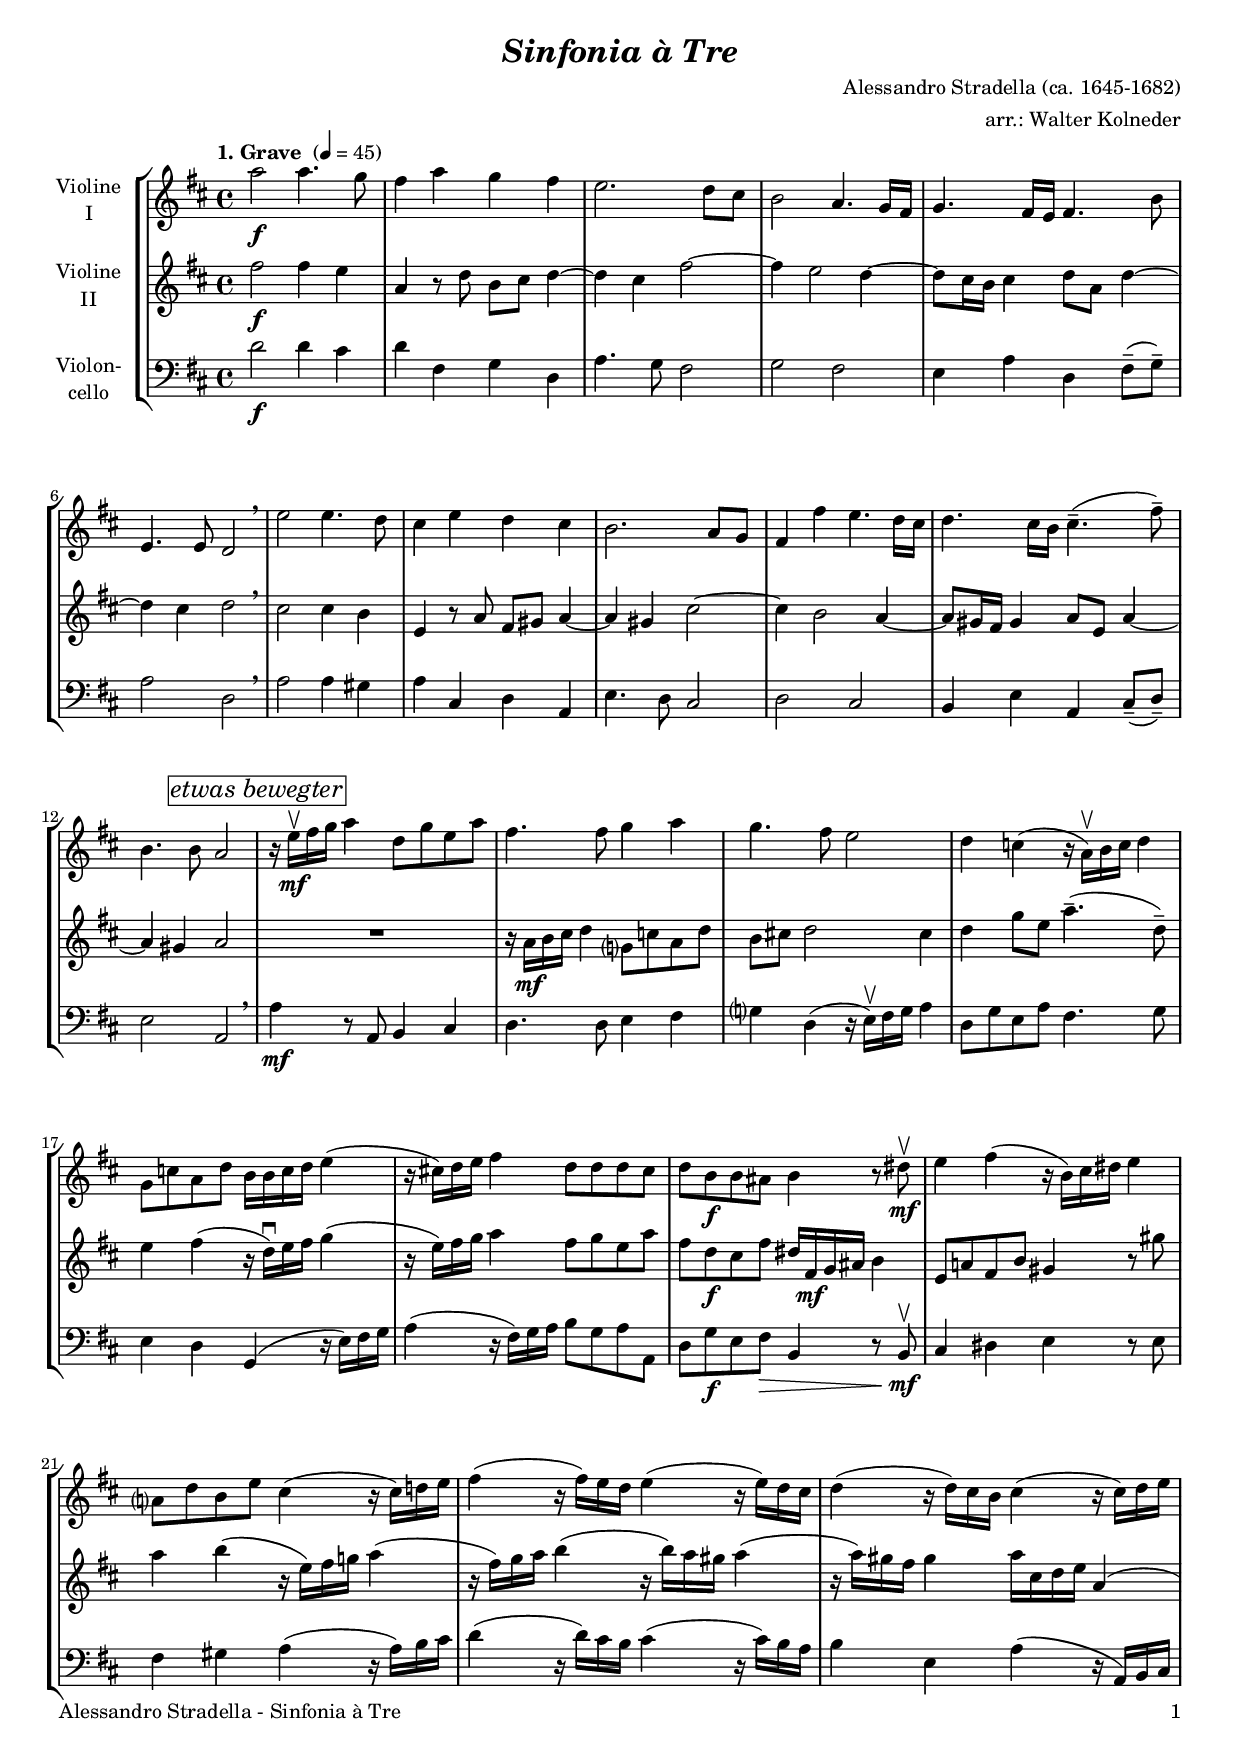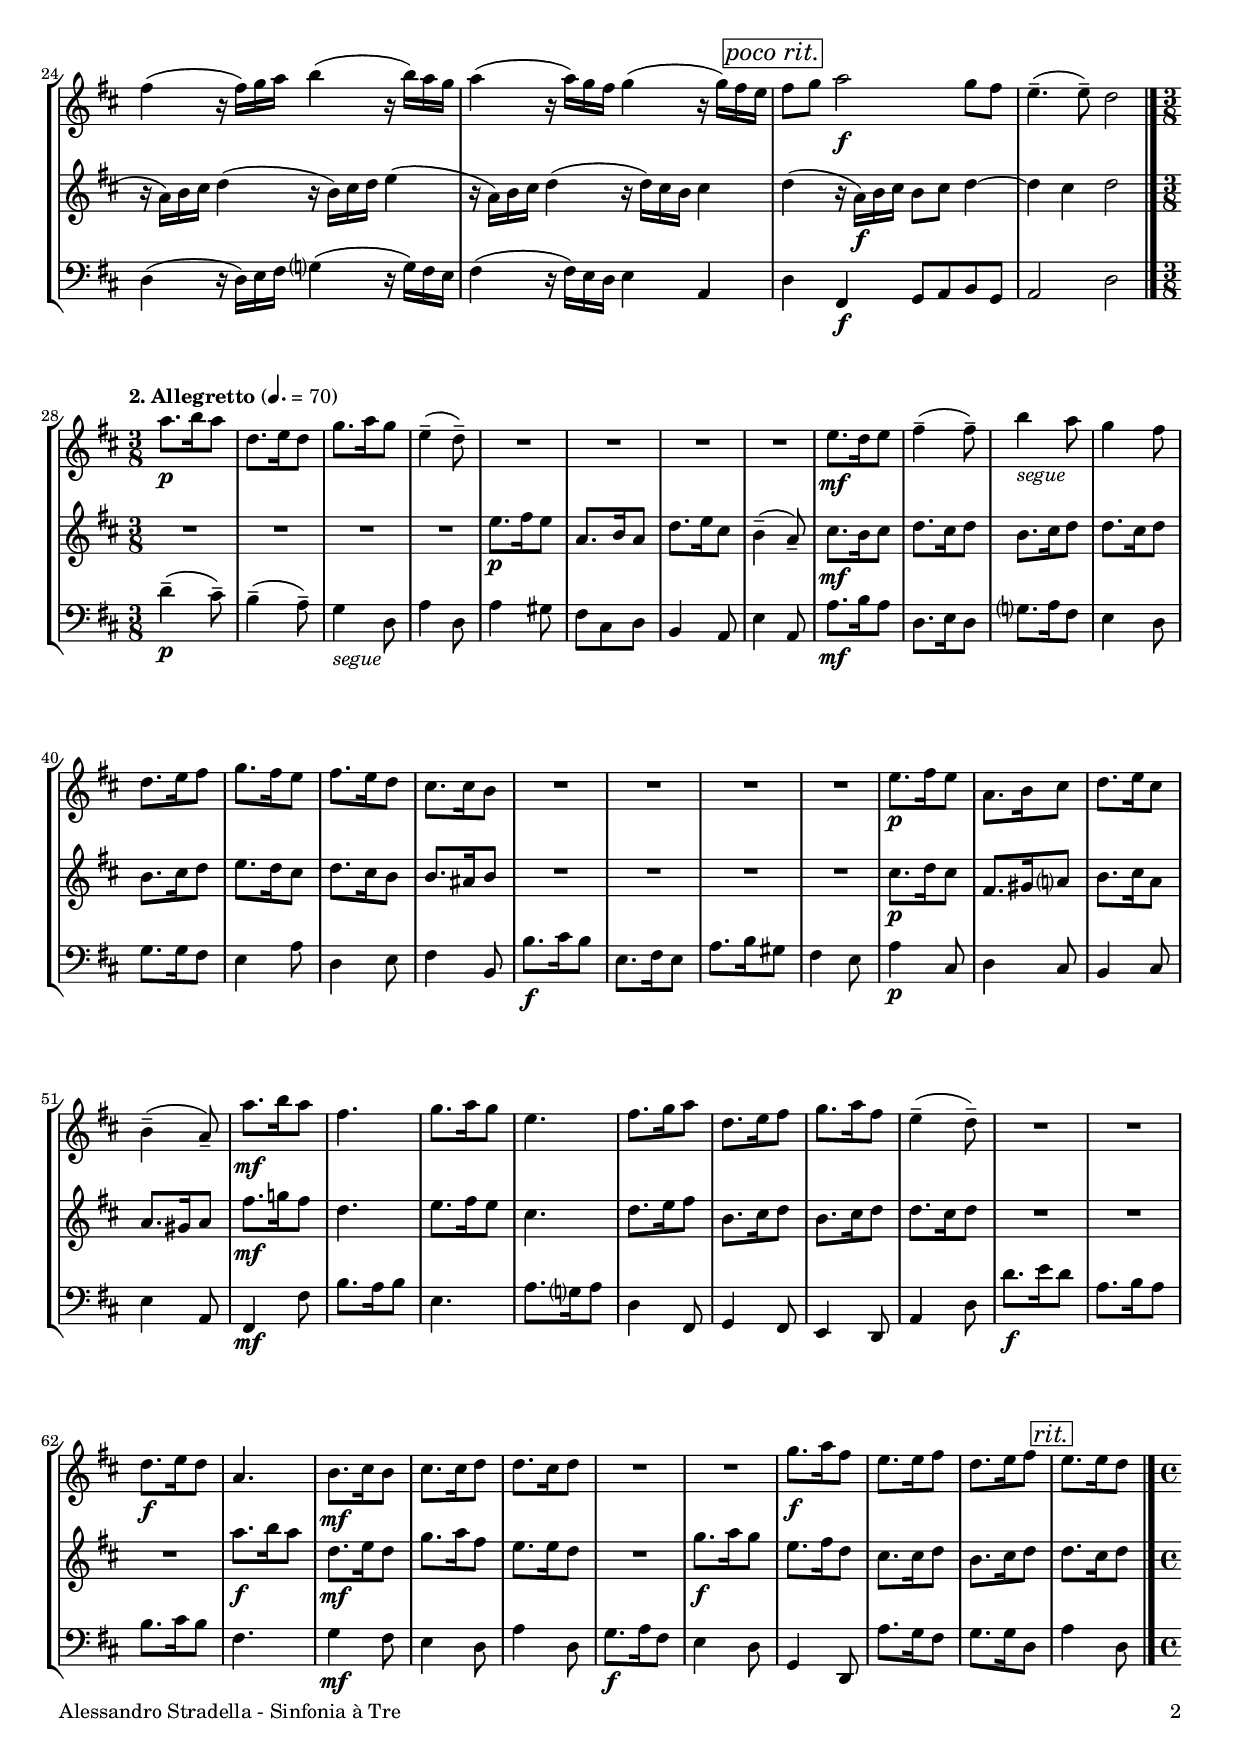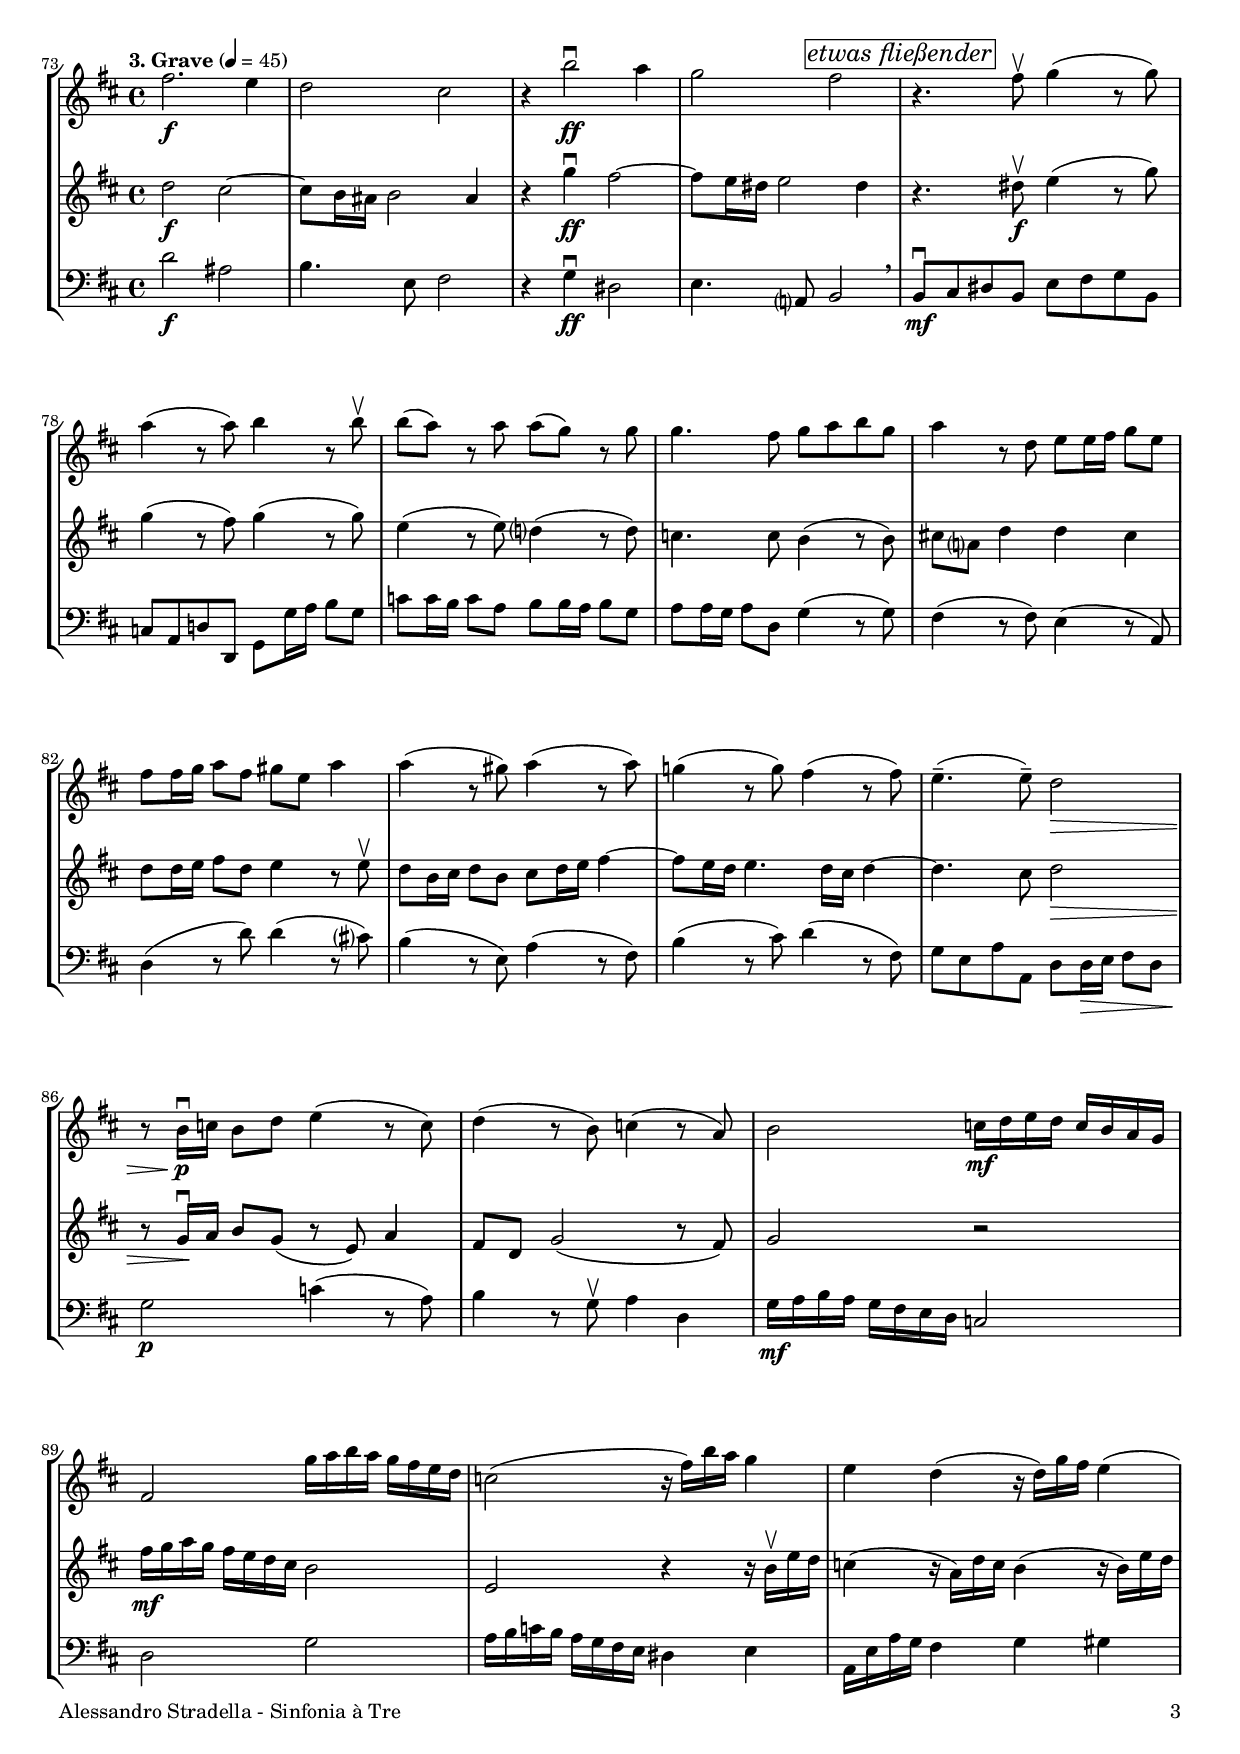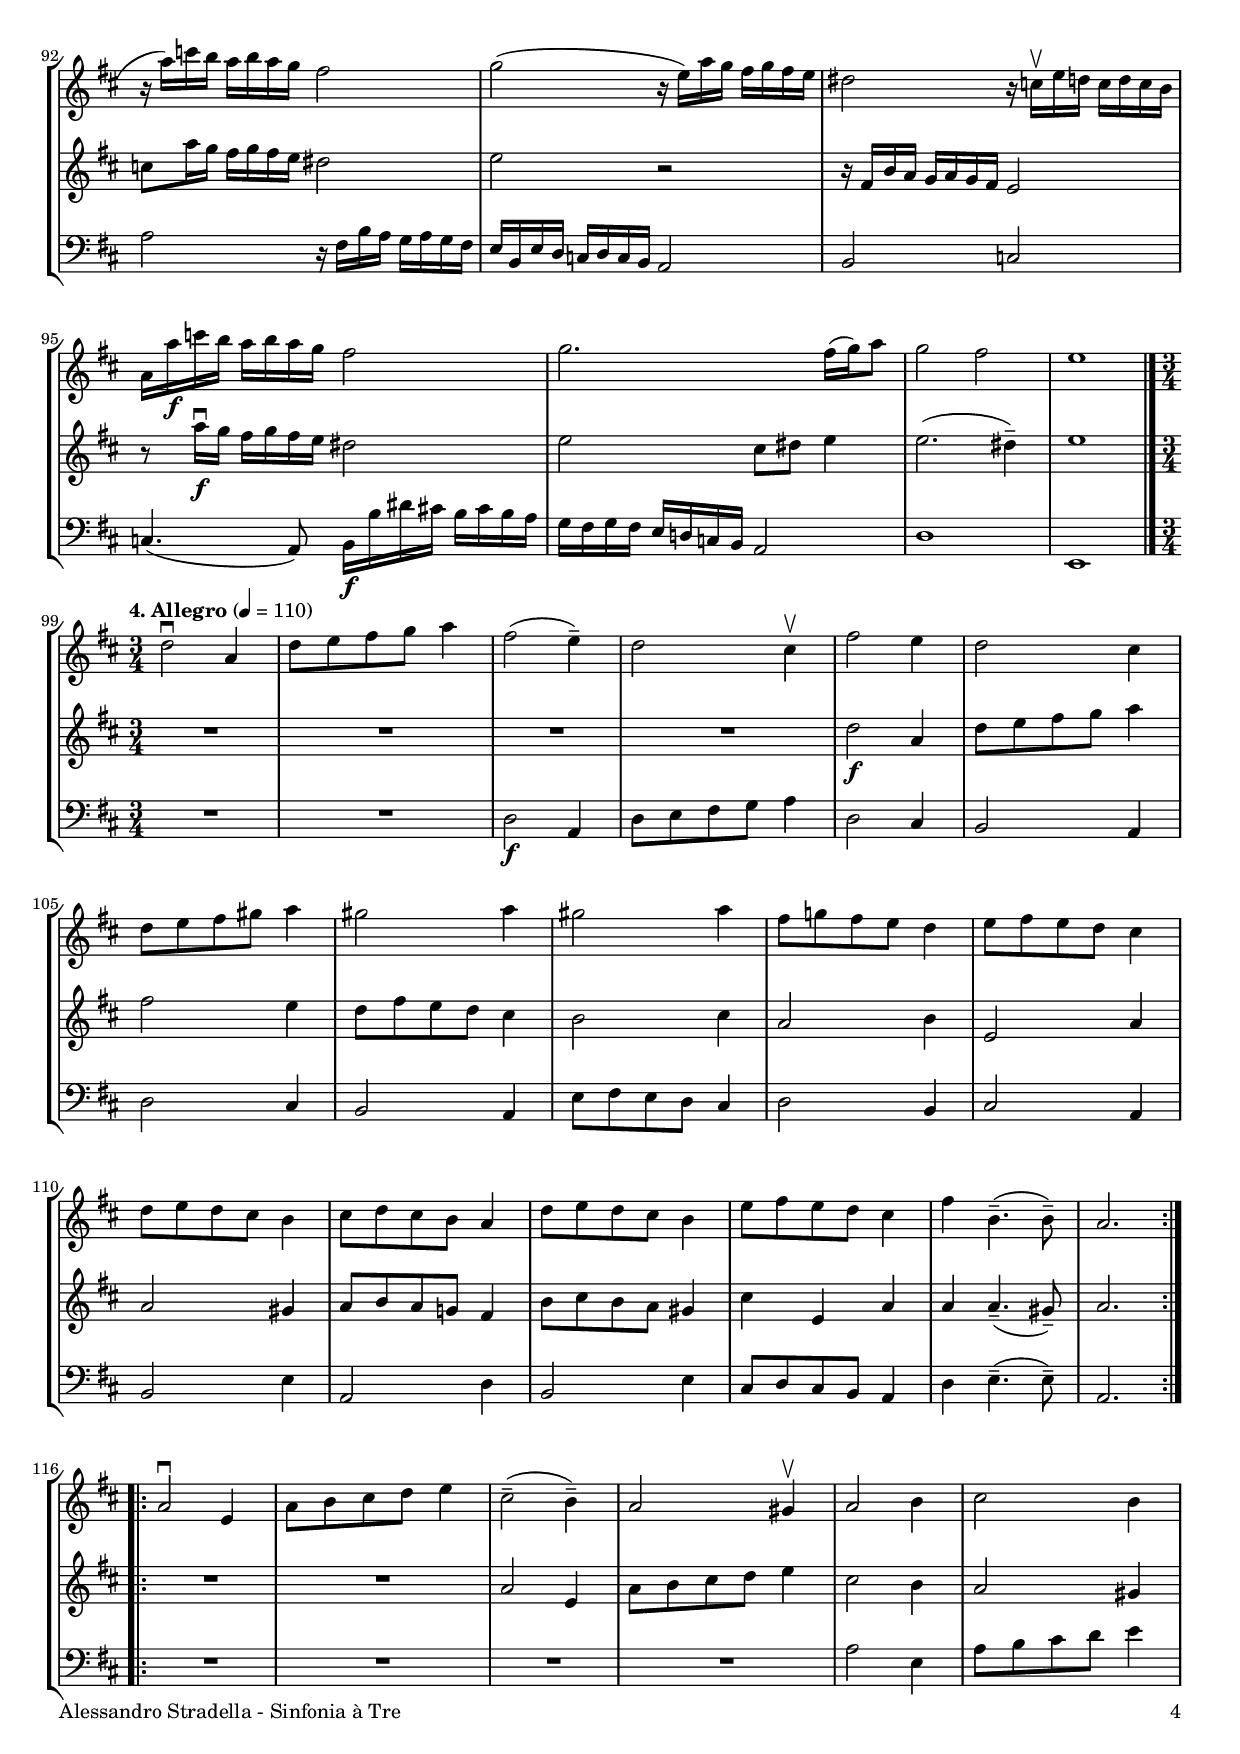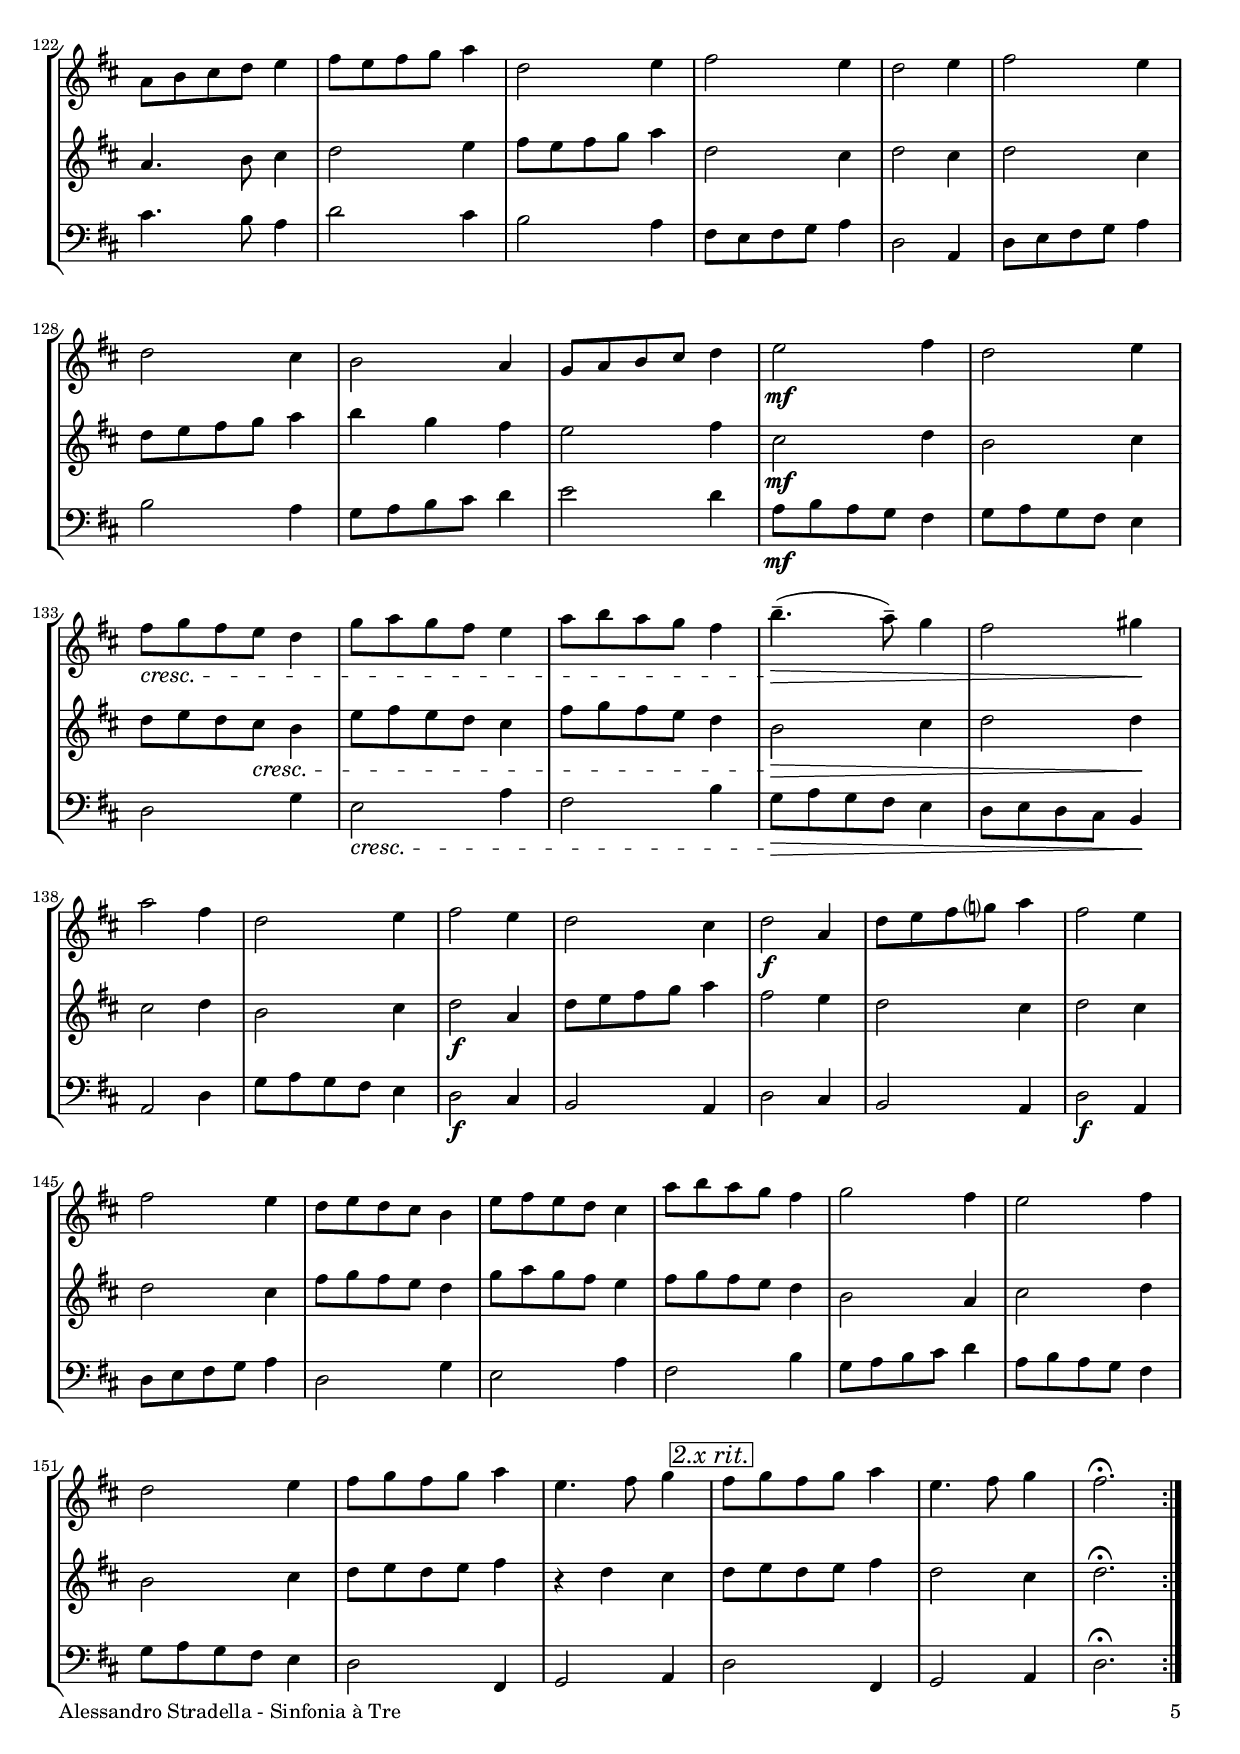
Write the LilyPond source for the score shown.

\version "2.20.2"
\include "deutsch.ly"

#(set-global-staff-size 17.5)

\header {
  title     = \markup \bold \italic "Sinfonia à Tre"
  composer  = "Alessandro Stradella (ca. 1645-1682)"
  arranger  = "arr.: Walter Kolneder"
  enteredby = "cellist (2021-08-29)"
%  piece     = ""
}

voiceconsts = {
 \key d \major
 \time 4/4
% \clef "bass"
 \clef "treble"
% \numericTimeSignature
 \compressEmptyMeasures
  % Set default beaming for all staves
%  \set Timing.beamExceptions = #'()
%  \set Timing.baseMoment     = #(ly:make-moment 1 4)
%  \set Timing.beatStructure  = #'(1 1 1) 
}

minstr = "harpsichord"
mihi = "clarinet"
%minstr = "accordion"
milo = "bassoon"

etbew = \mark \markup \box \italic "etwas bewegter"
etfli = \mark \markup \box \italic "etwas fließender"
segu  = \markup \italic "segue"
porit = \mark \markup \box \italic "poco rit."
rit   = \mark \markup \box \italic "rit."
trit  = \mark \markup \box \italic "2.x rit."

mivl = "violin"
miba = "cello"

introa = {            \tempo "1. Grave "      4=45 }
introb = { \break     \tempo "2. Allegretto" 4.=70  \time 3/8 }
introc = { \pageBreak \tempo "3. Grave"       4=45  \time 4/4 }
introd = { \break     \tempo "4. Allegro"     4=110 \time 3/4 }

va = \relative c''' {
  \voiceconsts

  \introa
  a2\f a4. g8
  fis4 a g fis
  e2. d8 cis
  h2 a4. g16 fis
  g4. fis16 e fis4. h8
  e,4. e8 d2 \breathe
  e' e4. d8

  cis4 e d cis
  h2. a8 g
  fis4 fis' e4. d16 cis
  d4. cis16 h cis4.(-- fis8)--
  h,4. h8 a2 \etbew
  r16 e'\upbow\mf fis g a4 d,8 g e a

  fis4. fis8 g4 a
  g4. fis8 e2
  d4 c( r16 a)\upbow h c d4
  g,8 c a d h16 h c d e4(
  r16 cis!) d e fis4 d8 d d cis

  d h\f h ais h4 r8 dis\upbow\mf
  e4 fis( r16 h,) cis dis e4
  a,?8 d h e cis4( r16 cis) d! e
  fis4( r16 fis) e d e4( r16 e) d cis

  d4( r16 d) cis h cis4( r16 cis) d e
  fis4( r16 fis) g a h4( r16 h) a g
  a4( r16 a) g fis g4( r16 g) fis e \porit
  fis8 g a2\f g8 fis
  e4.(-- e8)-- d2 \bar "|."

  \introb
  a'8.\p h16 a8
  d,8. e16 d8
  g8. a16 g8
  e4(-- d8)--
  R4.*4
  e8.\mf d16 e8
  fis4(-- fis8)--
  h4_\segu a8
  g4 fis8

  d8. e16 fis8
  g8. fis16 e8
  fis8. e16 d8
  cis8. cis16 h8
  R4.*4
  e8.\p fis16 e8
  a,8. h16 cis8
  d8. e16 cis8
  h4(-- a8)--

  a'8.\mf h16 a8
  fis4.
  g8. a16 g8
  e4.
  fis8. g16 a8
  d,8. e16 fis8
  g8. a16 fis8
  e4(-- d8)--
  R4.*2

  d8.\f e16 d8
  a4.
  h8.\mf cis16 h8
  cis8. cis16 d8
  d8. cis16 d8
  R4.*2
  g8.\f a16 fis8
  e8. e16 fis8
  d8. e16 fis8 \rit
  e8. e16 d8 \bar "|."

  \introc
  fis2.\f e4
  d2 cis
  r4 h'2\downbow\ff a4
  g2 fis \etfli
  r4. fis8\upbow g4( r8 g)
  a4( r8 a) h4 r8 h\upbow
  h( a) r a a( g) r g

  g4. fis8 g a h g
  a4 r8 d, e e16 fis g8 e
  fis fis16 g a8 fis gis e a4
  a( r8 gis) a4( r8 a)
  g!4( r8 g) fis4( r8 fis)

  e4.(-- e8)-- d2\>
  r8 h16\!\downbow\p c h8 d e4( r8 c)
  d4( r8 h) c4( r8 a)
  h2 c16\mf d e d c h a g

  fis2 g'16 a h a g fis e d
  c2( r16 fis) h a g4
  e d( r16 d) g fis e4(
  r16 a) c h a h a g fis2

  g( r16 e) a g fis g fis e
  dis2 r16 c\upbow e d! c d c h
  a a'\f c h a h a g fis2
  g2. fis16( g) a8
  g2 fis
  e1 \bar "|."

  \introd
  \repeat volta 2 {
    d2\downbow a4
    d8 e fis g a4
    fis2( e4)--
    d2 cis4\upbow
    fis2 e4
    d2 cis4
    d8 e fis gis a4
    gis2 a4
    gis2 a4

    fis8 g! fis e d4
    e8 fis e d cis4
    d8 e d cis h4
    cis8 d cis h a4
    d8 e d cis h4
    e8 fis e d cis4
    fis h,4.(-- h8)--
    a2.
  }
  \repeat volta 2 {
    a2\downbow e4
    a8 h cis d e4
    cis2(-- h4)--
    a2 gis4\upbow
    a2 h4
    cis2 h4
    a8 h cis d e4
    fis8 e fis g a4

    d,2 e4
    fis2 e4
    d2 e4
    fis2 e4
    d2 cis4
    h2 a4
    g8 a h cis d4
    e2\mf fis4

    d2 e4
    fis8\cresc g fis e d4
    g8 a g fis e4
    a8 h a g fis4
    h4.(--\> a8)-- g4
    fis2 gis4\!
    a2 fis4
    d2 e4

    fis2 e4
    d2 cis4
    d2\f a4
    d8 e fis g? a4
    fis2 e4
    fis2 e4
    d8 e d cis h4
    e8 fis e d cis4

    a'8 h a g fis4
    g2 fis4
    e2 fis4
    d2 e4
    fis8 g fis g a4
    e4. fis8 g4 \trit
    fis8 g fis g a4
    e4. fis8 g4
    fis2.\fermata
  }
}

vb = \relative c'' {
  \voiceconsts

  \introa
  fis2\f fis4 e
  a, r8 d h cis d4~
  d cis fis2~
  fis4 e2 d4~
  d8 cis16 h cis4 d8 a d4~
  d cis d2 \breathe
  cis cis4 h

  e, r8 a fis gis a4~
  a gis cis2~
  cis4 h2 a4~
  a8 gis16 fis gis4 a8 e a4~
  a gis a2 \etbew
  R1

  r16 a\mf h cis d4 g,?8 c a d
  h cis! d2 cis4
  d g8 e a4.(-- d,8)--
  e4 fis( r16 d)\downbow e fis g4(
  r16 e) fis g a4 fis8 g e a

  fis d\f cis fis dis16 fis,\mf g ais h4
  e,8 a! fis h gis4 r8 gis'
  a4 h( r16 e,) fis g! a4(
  r16 fis) g a h4( r16 h) a gis a4(

  r16 a) gis fis gis4 a16 cis, d e a,4(
  r16 a) h cis d4( r16 h) cis d e4(
  r16 a,) h cis d4( r16 d) cis h cis4 \porit
  d( r16 a)\f h cis h8 cis d4~
  d cis d2 \bar "|."

  \introb
  R4.*4
  e8.\p fis16 e8
  a,8. h16 a8
  d8. e16 cis8
  h4(-- a8)--
  cis8.\mf h16 cis8
  d8. cis16 d8
  h8. cis16 d8
  d8. cis16 d8

  h8. cis16 d8
  e8. d16 cis8
  d8. cis16 h8
  h8. ais16 h8
  R4.*4
  cis8.\p d16 cis8
  fis,8. gis16 a?8
  h8. cis16 a8
  a8. gis16 a8

  fis'8.\mf g!16 fis8
  d4.
  e8. fis16 e8
  cis4.
  d8. e16 fis8
  h,8. cis16 d8
  h8. cis16 d8
  d8. cis16 d8
  R4.*3

  a'8.\f h16 a8
  d,8.\mf e16 d8
  g8. a16 fis8
  e8. e16 d8
  R4.
  g8.\f a16 g8
  e8. fis16 d8
  cis8. cis16 d8
  h8. cis16 d8 \rit
  d8. cis16 d8 \bar "|."

  \introc
  d2\f cis~
  cis8 h16 ais h2 ais4
  r g'\downbow\ff fis2~
  fis8 e16 dis e2 dis4 \etfli
  r4. dis8\upbow\f e4( r8 g)
  g4( r8 fis) g4( r8 g)

  e4( r8 e) d?4( r8 d)
  c4. c8 h4( r8 h)
  cis! a? d4 d cis
  d8 d16 e fis8 d e4 r8 e\upbow
  d h16 cis d8 h cis d16 e fis4~

  fis8 e16 d e4. d16 cis d4~
  d4. cis8 d2\>
  r8 g,16\!\downbow a h8 g( r e) a4
  fis8 d g2( r8 fis)
  g2 r

  fis'16\mf g a g fis e d cis h2
  e, r4 r16 h'\upbow e d
  c4( r16 a) d c h4( r16 h) e d
  c8 a'16 g fis g fis e dis2

  e r
  r16 fis, h a g a g fis e2
  r8 a'16\downbow\f g fis g fis e dis2
  e cis8 dis e4
  e2.( dis4)--
  e1 \bar "|."

  \introd
  \repeat volta 2 {
    R2.*4
    d2\f a4
    d8 e fis g a4
    fis2 e4
    d8 fis e d cis4
    h2 cis4
    a2 h4
    e,2 a4
    a2 gis4

    a8 h a g! fis4
    h8 cis h a gis4
    cis e, a
    a a4.(-- gis8)--
    a2.
  }
  \repeat volta 2 {
    R2.*2
    a2 e4
    a8 h cis d e4
    cis2 h4
    a2 gis4

    a4. h8 cis4
    d2 e4
    fis8 e fis g a4
    d,2 cis4
    d2 cis4
    d2 cis4
    d8 e fis g a4
    h g fis
    e2 fis4

    cis2\mf d4
    h2 cis4
    d8 e d cis\cresc h4
    e8 fis e d cis4
    fis8 g fis e d4
    h2\> cis4
    d2 d4\!
    cis2 d4
    h2 cis4

    d2\f a4
    d8 e fis g a4
    fis2 e4
    d2 cis4
    d2 cis4
    d2 cis4
    fis8 g fis e d4
    g8 a g fis e4

    fis8 g fis e d4
    h2 a4
    cis2 d4
    h2 cis4
    d8 e d e fis4
    r d cis \trit
    d8 e d e fis4
    d2 cis4
    d2.\fermata
  }
}

vc = \relative c' {
  \voiceconsts
  \clef "bass"
  
  \introa
  d2\f d4 cis
  d fis, g d
  a'4. g8 fis2
  g fis
  e4 a d, fis8(-- g)--
  a2 d, \breathe
  a' a4 gis

  a cis, d a
  e'4. d8 cis2
  d cis
  h4 e a, cis8(-- d)--
  e2 a, \breathe \etbew
  a'4\mf r8 a, h4 cis
  d4. d8 e4 fis

  g? d( r16 e)\upbow fis g a4
  d,8 g e a fis4. g8
  e4 d g,( r16 e') fis g
  a4( r16 fis) g a h8 g a a,

  d g\f e fis\> h,4 r8 h\!\upbow\mf
  cis4 dis e r8 e
  fis4 gis a( r16 a) h cis
  d4( r16 d) cis h cis4( r16 cis) h a

  h4 e, a( r16 a,) h cis
  d4( r16 d) e fis g?4( r16 g) fis e
  fis4( r16 fis) e d e4 a, \porit
  d fis,\f g8 a h g
  a2 d \bar "|."

  \introb
  d'4(--\p cis8)--
  h4(-- a8)--
  g4_\segu d8
  a'4 d,8
  a'4 gis8
  fis cis d
  h4 a8
  e'4 a,8
  a'8.\mf h16 a8

  d,8. e16 d8
  g?8. a16 fis8
  e4 d8
  g8. g16 fis8
  e4 a8
  d,4 e8
  fis4 h,8
  h'8.\f cis16 h8
  e,8. fis16 e8

  a8. h16 gis8
  fis4 e8
  a4\p cis,8
  d4 cis8
  h4 cis8
  e4 a,8
  fis4\mf fis'8
  h8. a16 h8
  e,4.

  a8. g?16 a8
  d,4 fis,8
  g4 fis8
  e4 d8
  a'4 d8
  d'8.\f e16 d8
  a8. h16 a8
  h8. cis16 h8
  fis4.

  g4\mf fis8
  e4 d8
  a'4 d,8
  g8.\f a16 fis8
  e4 d8
  g,4 d8
  a''8. g16 fis8
  g8. g16 d8 \rit
  a'4 d,8 \bar "|."

  \introc
  d'2\f ais
  h4. e,8 fis2
  r4 g\downbow\ff dis2
  e4. a,?8 h2 \breathe \etfli
  h8\downbow\mf cis dis h e fis g h,
  c a d! d, g g'16 a h8 g

  c c16 h c8 a h h16 a h8 g
  a a16 g a8 d, g4( r8 g)
  fis4( r8 fis) e4( r8 a,)
  d4( r8 d') d4( r8 cis?)

  h4( r8 e,) a4( r8 fis)
  h4( r8 cis) d4( r8 fis,)
  g e a a, d d16\> e fis8 d
  g2\!\p c4( r8 a)
  h4 r8 g\upbow a4 d,

  g16\mf a h a g fis e d c2
  d g
  a16 h c h a g fis e dis4 e
  a,16 e' a g fis4 g gis
  a2 r16 fis h a g a g fis

  e h e d c d c h a2
  h c
  c4.( a8) h16\f h' dis cis! h cis h a
  g fis g fis e d! c h a2
  d1
  e, \bar "|."

  \introd
  \repeat volta 2 {
    R2.*2
    d'2\f a4
    d8 e fis g a4
    d,2 cis4
    h2 a4
    d2 cis4
    h2 a4
    e'8 fis e d cis4

    d2 h4
    cis2 a4
    h2 e4
    a,2 d4
    h2 e4
    cis8 d cis h a4
    d e4.(-- e8)--
    a,2.
  }
  \repeat volta 2 {
    R2.*4
    a'2 e4
    a8 h cis d e4
    cis4. h8 a4
    d2 cis4
    h2 a4
    fis8 e fis g a4
    d,2 a4

    d8 e fis g a4
    h2 a4
    g8 a h cis d4
    e2 d4
    a8\mf h a g fis4
    g8 a g fis e4
    d2 g4

    e2\cresc a4
    fis2 h4
    g8\> a g fis e4
    d8 e d cis h4\!
    a2 d4
    g8 a g fis e4
    d2\f cis4
    h2 a4

    d2 cis4
    h2 a4
    d2\f a4
    d8 e fis g a4
    d,2 g4
    e2 a4
    fis2 h4

    g8 a h cis d4
    a8 h a g fis4
    g8 a g fis e4
    d2 fis,4
    g2 a4 \trit
    d2 fis,4
    g2 a4
    d2.\fermata
  }
}


music = \new StaffGroup <<
      \new Staff {
        \set Staff.midiInstrument = \mivl
        \set Staff.instrumentName = \markup \center-column { "Violine" "I" }
        \transpose d d { \va }
      }
      
      \new Staff {
        \set Staff.midiInstrument = \mivl
        \set Staff.instrumentName = \markup \center-column { "Violine" "II" }
        \transpose d d { \vb }
      }
      
      \new Staff {
        \set Staff.midiInstrument = \miba
        \set Staff.instrumentName = \markup \center-column { "Violon-" "cello" }
        \transpose d d { \vc }
      }
>>

\book {
  \paper {
    print-page-number = ##t
    print-first-page-number = ##t
    ragged-last-bottom = ##f
    oddHeaderMarkup = \markup \null
    evenHeaderMarkup = \markup \null
    oddFooterMarkup = \markup {
      \fill-line {
        \on-the-fly #print-page-number-check-first
        "Alessandro Stradella - Sinfonia à Tre" \fromproperty #'page:page-number-string
      }
    }
    evenFooterMarkup = \oddFooterMarkup
  } \score {
    \music
    \layout {}
  }

  \score {
    \unfoldRepeats \music

    \midi {
      \context {
        \Score
      }
    }
  }
}